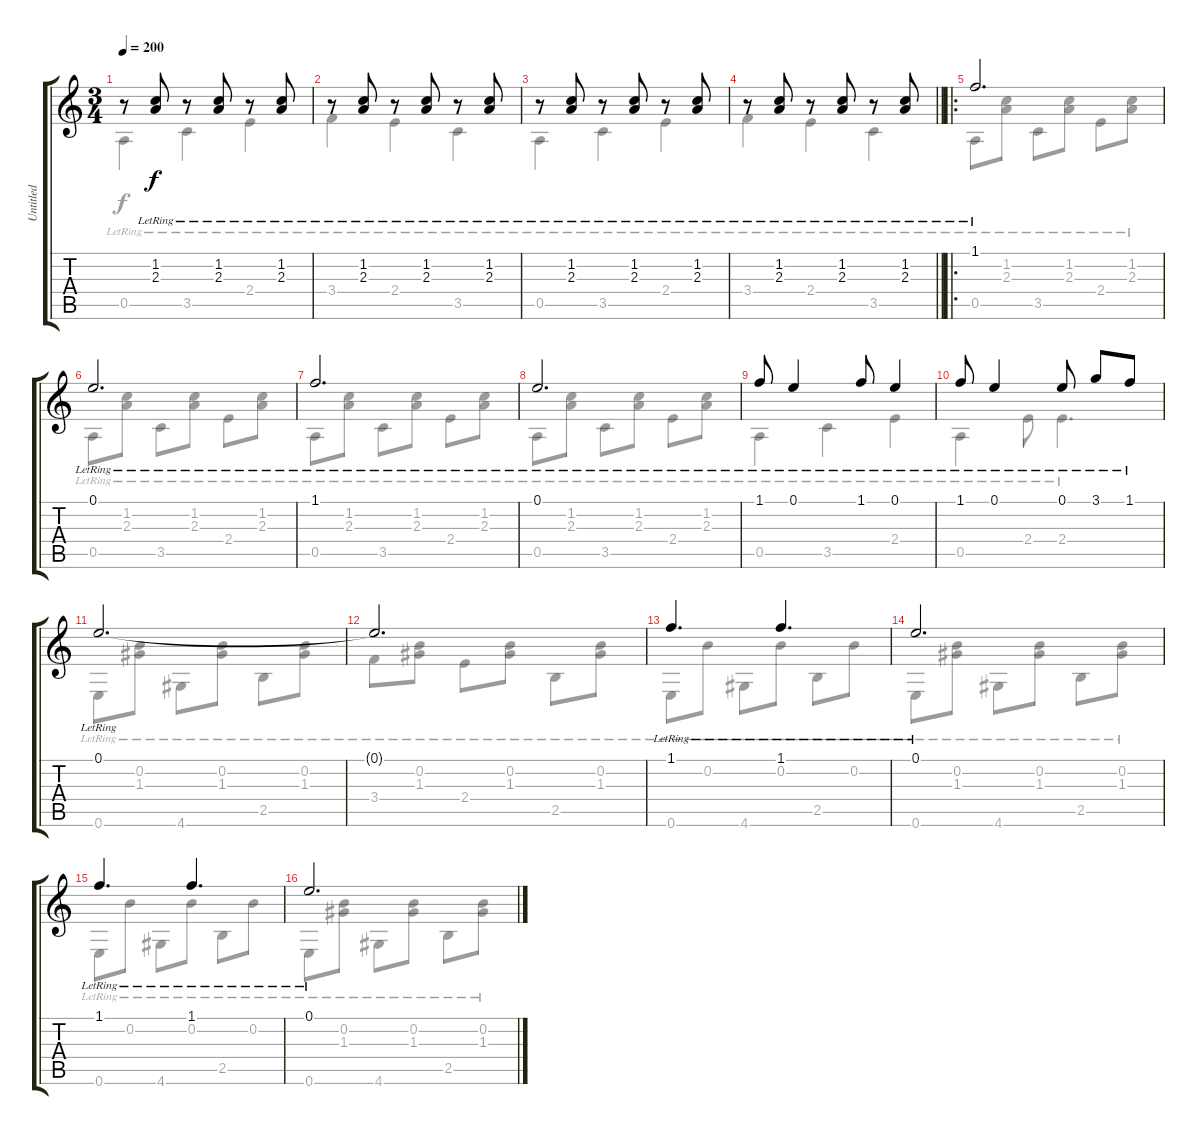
\track ("Untitled" "Untitled") {instrument acousticguitarnylon}
\staff {score tabs}
\tuning (E4 B3 G3 D3 A2 E2) {hide}
\voice
\ts (3 4)
\tempo 200
\clef g2
\ks c
r.8{dy f instrument acousticguitarnylon} (1.2{lr} 2.3{lr}).8 r.8 (1.2{lr} 2.3{lr}).8 r.8 (1.2{lr} 2.3{lr}).8 |
r.8 (1.2{lr} 2.3{lr}).8 r.8 (1.2{lr} 2.3{lr}).8 r.8 (1.2{lr} 2.3{lr}).8 |
r.8 (1.2{lr} 2.3{lr}).8 r.8 (1.2{lr} 2.3{lr}).8 r.8 (1.2{lr} 2.3{lr}).8 |
\barLineRight lightlight
r.8 (1.2{lr} 2.3{lr}).8 r.8 (1.2{lr} 2.3{lr}).8 r.8 (1.2{lr} 2.3{lr}).8 |
\ro
1.1{lr}.2{d} |
0.1{lr}.2{d} |
1.1{lr}.2{d} |
0.1{lr}.2{d} |
1.1{lr}.8 0.1{lr}.4 1.1{lr}.8 0.1{lr}.4 |
1.1{lr}.8 0.1{lr}.4 0.1{lr}.8 3.1{lr}.8 1.1{lr}.8 |
0.1{lr}.2{d} |
0.1{t}.2{d} |
1.1{lr}.4{d} 1.1{lr}.4{d} |
0.1{lr}.2{d} |
1.1{lr}.4{d} 1.1{lr}.4{d} |
0.1{lr}.2{d}
\voice
\clef g2
\ottava regular
\simile none
\ks c
0.5{lr}.4{dy f} 3.5{lr}.4 2.4{lr}.4 |
3.4{lr}.4 2.4{lr}.4 3.5{lr}.4 |
0.5{lr}.4 3.5{lr}.4 2.4{lr}.4 |
\barLineRight lightlight
3.4{lr}.4 2.4{lr}.4 3.5{lr}.4 |
0.5{lr}.8 (1.2{lr} 2.3{lr}).8 3.5{lr}.8 (1.2{lr} 2.3{lr}).8 2.4{lr}.8 (1.2{lr} 2.3{lr}).8 |
0.5{lr}.8 (1.2{lr} 2.3{lr}).8 3.5{lr}.8 (1.2{lr} 2.3{lr}).8 2.4{lr}.8 (1.2{lr} 2.3{lr}).8 |
0.5{lr}.8 (1.2{lr} 2.3{lr}).8 3.5{lr}.8 (1.2{lr} 2.3{lr}).8 2.4{lr}.8 (1.2{lr} 2.3{lr}).8 |
0.5{lr}.8 (1.2{lr} 2.3{lr}).8 3.5{lr}.8 (1.2{lr} 2.3{lr}).8 2.4{lr}.8 (1.2{lr} 2.3{lr}).8 |
0.5{lr}.4 3.5{lr}.4 2.4{lr}.4 |
0.5{lr}.4 2.4{lr}.8 2.4{lr}.4{d} |
0.6{lr}.8 (0.2{lr} 1.3{lr}).8 4.6{lr}.8 (0.2{lr} 1.3{lr}).8 2.5{lr}.8 (0.2{lr} 1.3{lr}).8 |
3.4{lr}.8 (0.2{lr} 1.3{lr}).8 2.4{lr}.8 (0.2{lr} 1.3{lr}).8 2.5{lr}.8 (0.2{lr} 1.3{lr}).8 |
0.6{lr}.8 0.2{lr}.8 4.6{lr}.8 0.2{lr}.8 2.5{lr}.8 0.2{lr}.8 |
0.6{lr}.8 (0.2{lr} 1.3{lr}).8 4.6{lr}.8 (0.2{lr} 1.3{lr}).8 2.5{lr}.8 (0.2{lr} 1.3{lr}).8 |
0.6{lr}.8 0.2{lr}.8 4.6{lr}.8 0.2{lr}.8 2.5{lr}.8 0.2{lr}.8 |
0.6{lr}.8 (0.2{lr} 1.3{lr}).8 4.6{lr}.8 (0.2{lr} 1.3{lr}).8 2.5{lr}.8 (0.2{lr} 1.3{lr}).8
